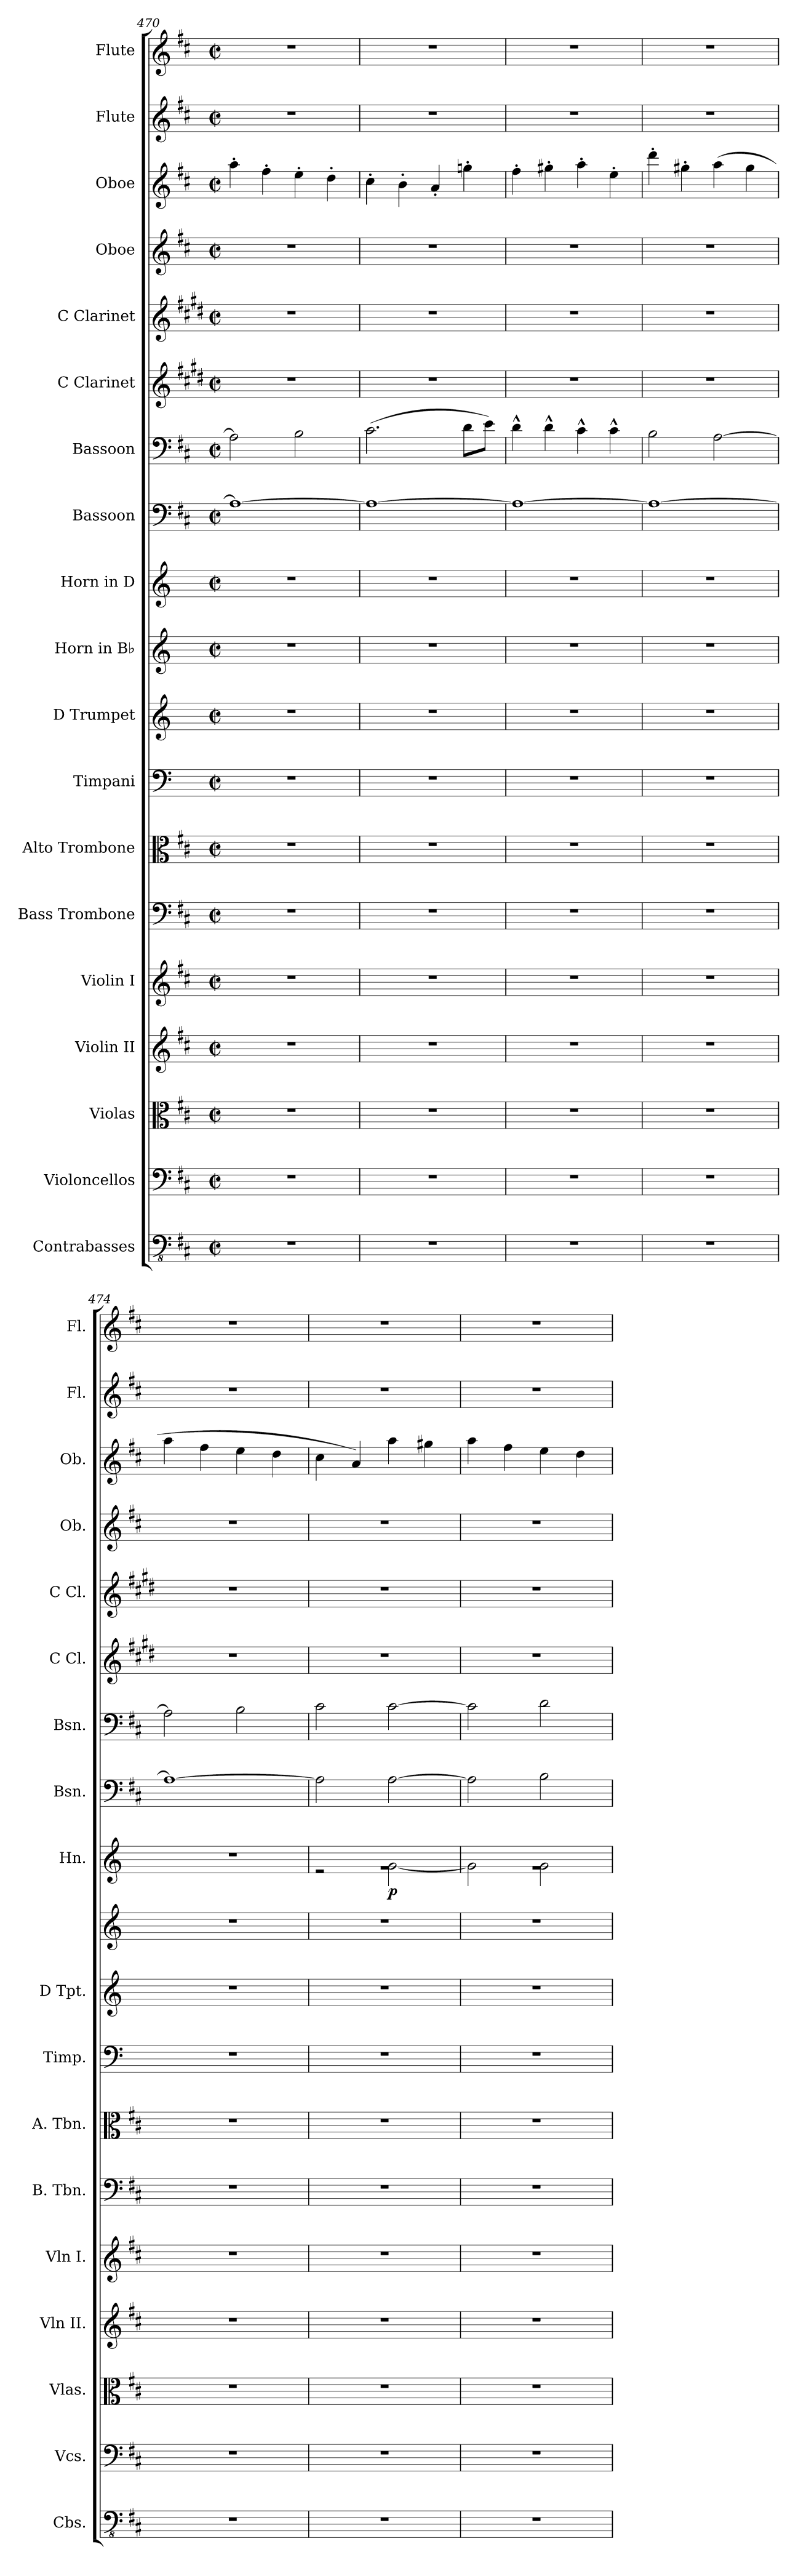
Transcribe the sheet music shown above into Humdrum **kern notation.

**kern	**kern	**kern	**kern	**kern	**kern	**kern	**kern	**kern	**kern	**kern	**dynam	**kern	**kern	**kern	**kern	**kern	**kern	**kern	**kern
*part19	*part18	*part17	*part16	*part15	*part14	*part13	*part12	*part11	*part10	*part9	*part9	*part8	*part7	*part6	*part5	*part4	*part3	*part2	*part1
*staff19	*staff18	*staff17	*staff16	*staff15	*staff14	*staff13	*staff12	*staff11	*staff10	*staff9	*staff9	*staff8	*staff7	*staff6	*staff5	*staff4	*staff3	*staff2	*staff1
*I"Contrabasses	*I"Violoncellos	*I"Violas	*I"Violin II	*I"Violin I	*I"Bass Trombone	*I"Alto Trombone	*I"Timpani	*I"D Trumpet	*I"Horn in B♭	*I"Horn in D	*	*I"Bassoon	*I"Bassoon	*I"C Clarinet	*I"C Clarinet	*I"Oboe	*I"Oboe	*I"Flute	*I"Flute
*I'Cbs.	*I'Vcs.	*I'Vlas.	*I'Vln II.	*I'Vln I.	*I'B. Tbn.	*I'A. Tbn.	*I'Timp.	*I'D Tpt.	*	*I'Hn.	*	*I'Bsn.	*I'Bsn.	*I'C Cl.	*I'C Cl.	*I'Ob.	*I'Ob.	*I'Fl.	*I'Fl.
*clefFv4	*clefF4	*clefC3	*clefG2	*clefG2	*clefF4	*clefC3	*clefF4	*clefG2	*clefG2	*clefG2	*	*clefF4	*clefF4	*clefG2	*clefG2	*clefG2	*clefG2	*clefG2	*clefG2
*	*	*	*	*	*	*	*	*ITrd-1c-2	*ITrd1c2	*ITrd6c10	*	*	*	*ITrd1c2	*ITrd1c2	*	*	*	*
*k[f#c#]	*k[f#c#]	*k[f#c#]	*k[f#c#]	*k[f#c#]	*k[f#c#]	*k[f#c#]	*k[]	*k[f#c#]	*k[b-e-]	*k[f#c#]	*	*k[f#c#]	*k[f#c#]	*k[f#c#]	*k[f#c#]	*k[f#c#]	*k[f#c#]	*k[f#c#]	*k[f#c#]
*M2/2	*M2/2	*M2/2	*M2/2	*M2/2	*M2/2	*M2/2	*M2/2	*M2/2	*M2/2	*M2/2	*	*M2/2	*M2/2	*M2/2	*M2/2	*M2/2	*M2/2	*M2/2	*M2/2
*met(c|)	*met(c|)	*met(c|)	*met(c|)	*met(c|)	*met(c|)	*met(c|)	*met(c|)	*met(c|)	*met(c|)	*met(c|)	*	*met(c|)	*met(c|)	*met(c|)	*met(c|)	*met(c|)	*met(c|)	*met(c|)	*met(c|)
=470	=470	=470	=470	=470	=470	=470	=470	=470	=470	=470	=470	=470	=470	=470	=470	=470	=470	=470	=470
1r	1r	1r	1r	1r	1r	1r	1r	1r	1r	1r	.	1A_	2A\]	1r	1r	1r	4aa'\	1r	1r
.	.	.	.	.	.	.	.	.	.	.	.	.	.	.	.	.	4ff#'\	.	.
.	.	.	.	.	.	.	.	.	.	.	.	.	2B\	.	.	.	4ee'\	.	.
.	.	.	.	.	.	.	.	.	.	.	.	.	.	.	.	.	4dd'\	.	.
=471	=471	=471	=471	=471	=471	=471	=471	=471	=471	=471	=471	=471	=471	=471	=471	=471	=471	=471	=471
1r	1r	1r	1r	1r	1r	1r	1r	1r	1r	1r	.	1A_	(2.c#\	1r	1r	1r	4cc#'\	1r	1r
.	.	.	.	.	.	.	.	.	.	.	.	.	.	.	.	.	4b'\	.	.
.	.	.	.	.	.	.	.	.	.	.	.	.	.	.	.	.	4a'/	.	.
.	.	.	.	.	.	.	.	.	.	.	.	.	8d\L	.	.	.	4ggn'\	.	.
.	.	.	.	.	.	.	.	.	.	.	.	.	8e\J)	.	.	.	.	.	.
=472	=472	=472	=472	=472	=472	=472	=472	=472	=472	=472	=472	=472	=472	=472	=472	=472	=472	=472	=472
1r	1r	1r	1r	1r	1r	1r	1r	1r	1r	1r	.	1A_	4d^^\	1r	1r	1r	4ff#'\	1r	1r
.	.	.	.	.	.	.	.	.	.	.	.	.	4d^^\	.	.	.	4gg#X'\	.	.
.	.	.	.	.	.	.	.	.	.	.	.	.	4c#^^\	.	.	.	4aa'\	.	.
.	.	.	.	.	.	.	.	.	.	.	.	.	4c#^^\	.	.	.	4ee'\	.	.
=473	=473	=473	=473	=473	=473	=473	=473	=473	=473	=473	=473	=473	=473	=473	=473	=473	=473	=473	=473
1r	1r	1r	1r	1r	1r	1r	1r	1r	1r	1r	.	1A_	2B\	1r	1r	1r	4ddd'\	1r	1r
.	.	.	.	.	.	.	.	.	.	.	.	.	.	.	.	.	4gg#X'\	.	.
.	.	.	.	.	.	.	.	.	.	.	.	.	[2A\	.	.	.	(4aa\	.	.
.	.	.	.	.	.	.	.	.	.	.	.	.	.	.	.	.	4gg#\	.	.
=474	=474	=474	=474	=474	=474	=474	=474	=474	=474	=474	=474	=474	=474	=474	=474	=474	=474	=474	=474
1r	1r	1r	1r	1r	1r	1r	1r	1r	1r	1r	.	1A_	2A\]	1r	1r	1r	4aa\	1r	1r
.	.	.	.	.	.	.	.	.	.	.	.	.	.	.	.	.	4ff#\	.	.
.	.	.	.	.	.	.	.	.	.	.	.	.	2B\	.	.	.	4ee\	.	.
.	.	.	.	.	.	.	.	.	.	.	.	.	.	.	.	.	4dd\	.	.
=475	=475	=475	=475	=475	=475	=475	=475	=475	=475	=475	=475	=475	=475	=475	=475	=475	=475	=475	=475
*	*	*	*	*	*	*	*	*	*	*^	*	*	*	*	*	*	*	*	*
1r	1r	1r	1r	1r	1r	1r	1r	1r	1r	1rg	2r	.	2A\]	2c#\	1r	1r	1r	4cc#\	1r	1r
.	.	.	.	.	.	.	.	.	.	.	.	.	.	.	.	.	.	4a/)	.	.
!	!	!	!	!	!	!	!	!	!	!	!	!LO:DY:b	!	!	!	!	!	!	!	!
.	.	.	.	.	.	.	.	.	.	.	[2A\	p	[2A\	[2c#\	.	.	.	4aa\	.	.
.	.	.	.	.	.	.	.	.	.	.	.	.	.	.	.	.	.	4gg#X\	.	.
=476	=476	=476	=476	=476	=476	=476	=476	=476	=476	=476	=476	=476	=476	=476	=476	=476	=476	=476	=476	=476
1r	1r	1r	1r	1r	1r	1r	1r	1r	1r	1rg	2A\]	.	2A\]	2c#\]	1r	1r	1r	4aa\	1r	1r
.	.	.	.	.	.	.	.	.	.	.	.	.	.	.	.	.	.	4ff#\	.	.
.	.	.	.	.	.	.	.	.	.	.	2A\	.	2B\	2d\	.	.	.	4ee\	.	.
.	.	.	.	.	.	.	.	.	.	.	.	.	.	.	.	.	.	4dd\	.	.
*	*	*	*	*	*	*	*	*	*	*v	*v	*	*	*	*	*	*	*	*	*
=	=	=	=	=	=	=	=	=	=	=	=	=	=	=	=	=	=	=	=
*-	*-	*-	*-	*-	*-	*-	*-	*-	*-	*-	*-	*-	*-	*-	*-	*-	*-	*-	*-
